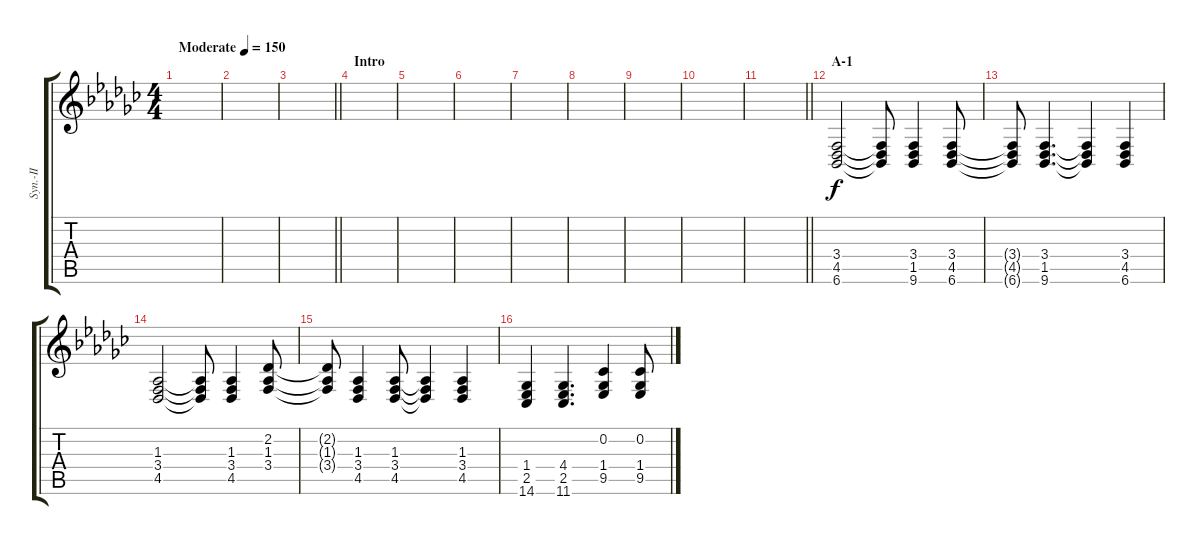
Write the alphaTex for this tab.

\track ("Syn.-II" "Syn.-II") {instrument electricgrandpiano}
\staff {score tabs}
\tuning (E4 B3 G3 D3 A2 E2) {hide}
\ts (4 4)
\tempo (150 "Moderate")
\clef g2
\ks gb
|
|
\barLineRight lightlight
|
\section ("" "Intro")
|
|
|
|
|
|
|
\barLineRight lightlight
|
\section ("" "A-1")
(3.4 4.5 6.6).2 (3.4{t} 4.5{t} 6.6{t}).8 (3.4 1.5 9.6).4 (3.4 4.5 6.6).8 |
(3.4{t} 4.5{t} 6.6{t}).8 (3.4 1.5 9.6).4{d} (3.4{t} 1.5{t} 9.6{t}).4 (3.4 4.5 6.6).4 |
(1.3 3.4 4.5).2 (1.3{t} 3.4{t} 4.5{t}).8 (1.3 3.4 4.5).4 (2.2 1.3 3.4).8 |
(2.2{t} 1.3{t} 3.4{t}).8 (1.3 3.4 4.5).4 (1.3 3.4 4.5).8 (1.3{t} 3.4{t} 4.5{t}).4 (1.3 3.4 4.5).4 |
(1.4 2.5 14.6).4 (4.4 2.5 11.6).4{d} (0.2 1.4 9.5).4 (0.2 1.4 9.5).8
